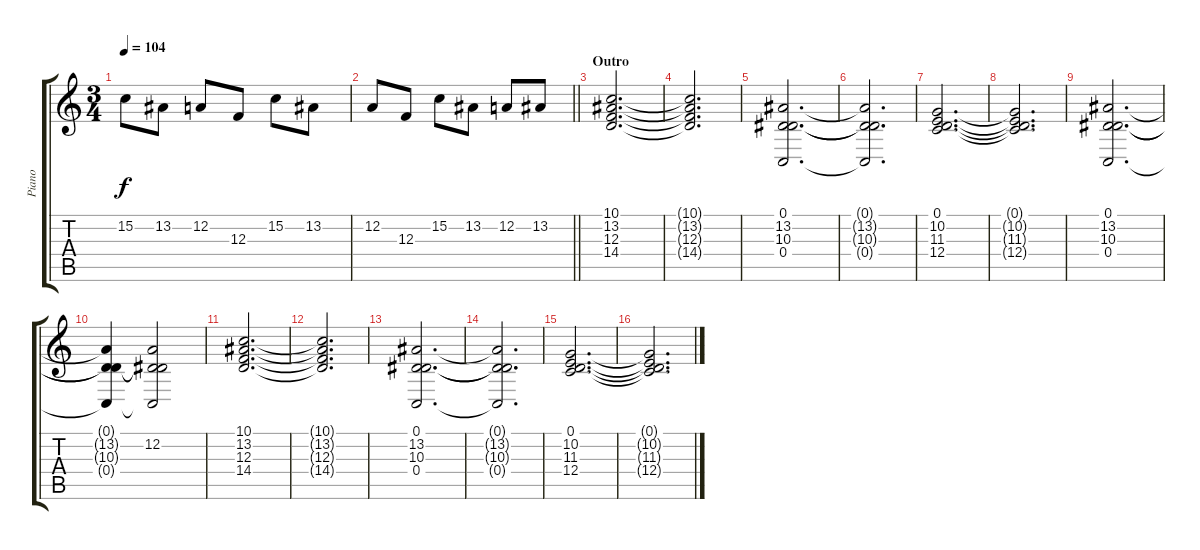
\track ("Piano" "Piano") {instrument acousticgrandpiano}
\staff {score tabs}
\tuning (D4 A3 F3 C3 G2 C2) {hide}
\ts (3 4)
\tempo 104
\clef g2
\ks c
15.2.8{dy f} 13.2.8 12.2.8 12.3.8 15.2.8 13.2.8 |
\barLineRight lightlight
12.2.8 12.3.8 15.2.8 13.2.8 12.2.8 13.2.8 |
\section ("" "Outro")
(10.1 13.2 12.3 14.4).2{d volume 6} |
(10.1{t} 13.2{t} 12.3{t} 14.4{t}).2{d} |
(0.1 13.2 10.3 0.4).2{d} |
(0.1{t} 13.2{t} 10.3{t} 0.4{t}).2{d} |
(0.1 10.2 11.3 12.4).2{d volume 5} |
(0.1{t} 10.2{t} 11.3{t} 12.4{t}).2{d} |
(0.1 13.2 10.3 0.4).2{d} |
(0.1{t} 13.2{t} 10.3{t} 0.4{t}).4 (0.1{t} 12.2 10.3{t} 0.4{t}).2 |
(10.1 13.2 12.3 14.4).2{d volume 4} |
(10.1{t} 13.2{t} 12.3{t} 14.4{t}).2{d} |
(0.1 13.2 10.3 0.4).2{d} |
(0.1{t} 13.2{t} 10.3{t} 0.4{t}).2{d} |
(0.1 10.2 11.3 12.4).2{d volume 3} |
(0.1{t} 10.2{t} 11.3{t} 12.4{t}).2{d}
